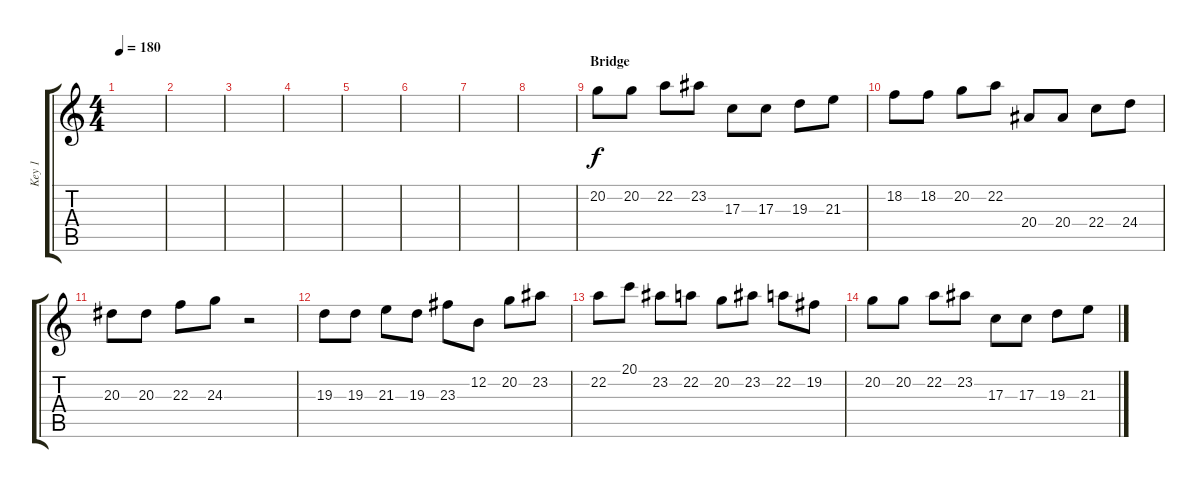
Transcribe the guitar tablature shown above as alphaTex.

\track ("Key 1" "Key 1") {instrument harpsichord}
\staff {score tabs}
\tuning (E4 B3 G3 D3 A2 E2) {hide}
\ts (4 4)
\tempo 180
\clef g2
\ks c
|
|
|
|
|
|
|
|
\section ("" "Bridge")
20.2.8 20.2.8 22.2.8 23.2.8 17.3.8 17.3.8 19.3.8 21.3.8 |
18.2.8 18.2.8 20.2.8 22.2.8 20.4.8 20.4.8 22.4.8 24.4.8 |
20.3.8 20.3.8 22.3.8 24.3.8 r.2 |
19.3.8 19.3.8 21.3.8 19.3.8 23.3.8 12.2.8 20.2.8 23.2.8 |
22.2.8 20.1.8 23.2.8 22.2.8 20.2.8 23.2.8 22.2.8 19.2.8 |
20.2.8 20.2.8 22.2.8 23.2.8 17.3.8 17.3.8 19.3.8 21.3.8
